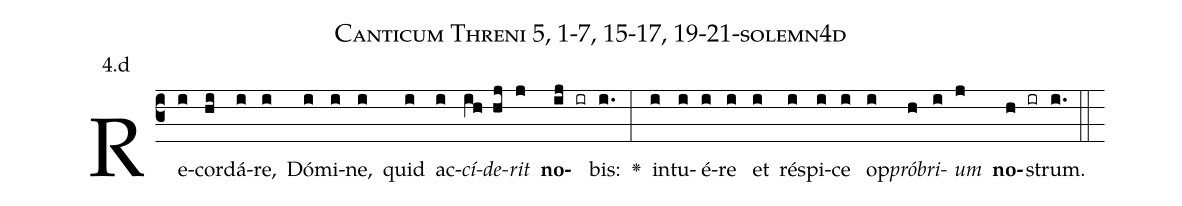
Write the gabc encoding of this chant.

name: Canticum Threni 5, 1-7, 15-17, 19-21-solemn4d;
annotation: 4.d;
%%
(c3)Re(i)cor(hi)dá(i)re,(i) Dó(i)mi(i)ne,(i) quid(i) ac(i)<i>cí</i>(ih)<i>de</i>(hj)<i>rit</i>(j) <b>no</b>(ij ir)bis:(i.) <v>\greheightstar</v>(:) in(i)tu(i)é(i)re(i) et(i) ré(i)spi(i)ce(i) op(i)<i>pró</i>(h)<i>bri</i>(i)<i>um</i>(j) <b>no</b>(h ir)strum.(i.) (::)


%E(i) u(h) o(i) u(j) a(h) e.(i.) (::)
